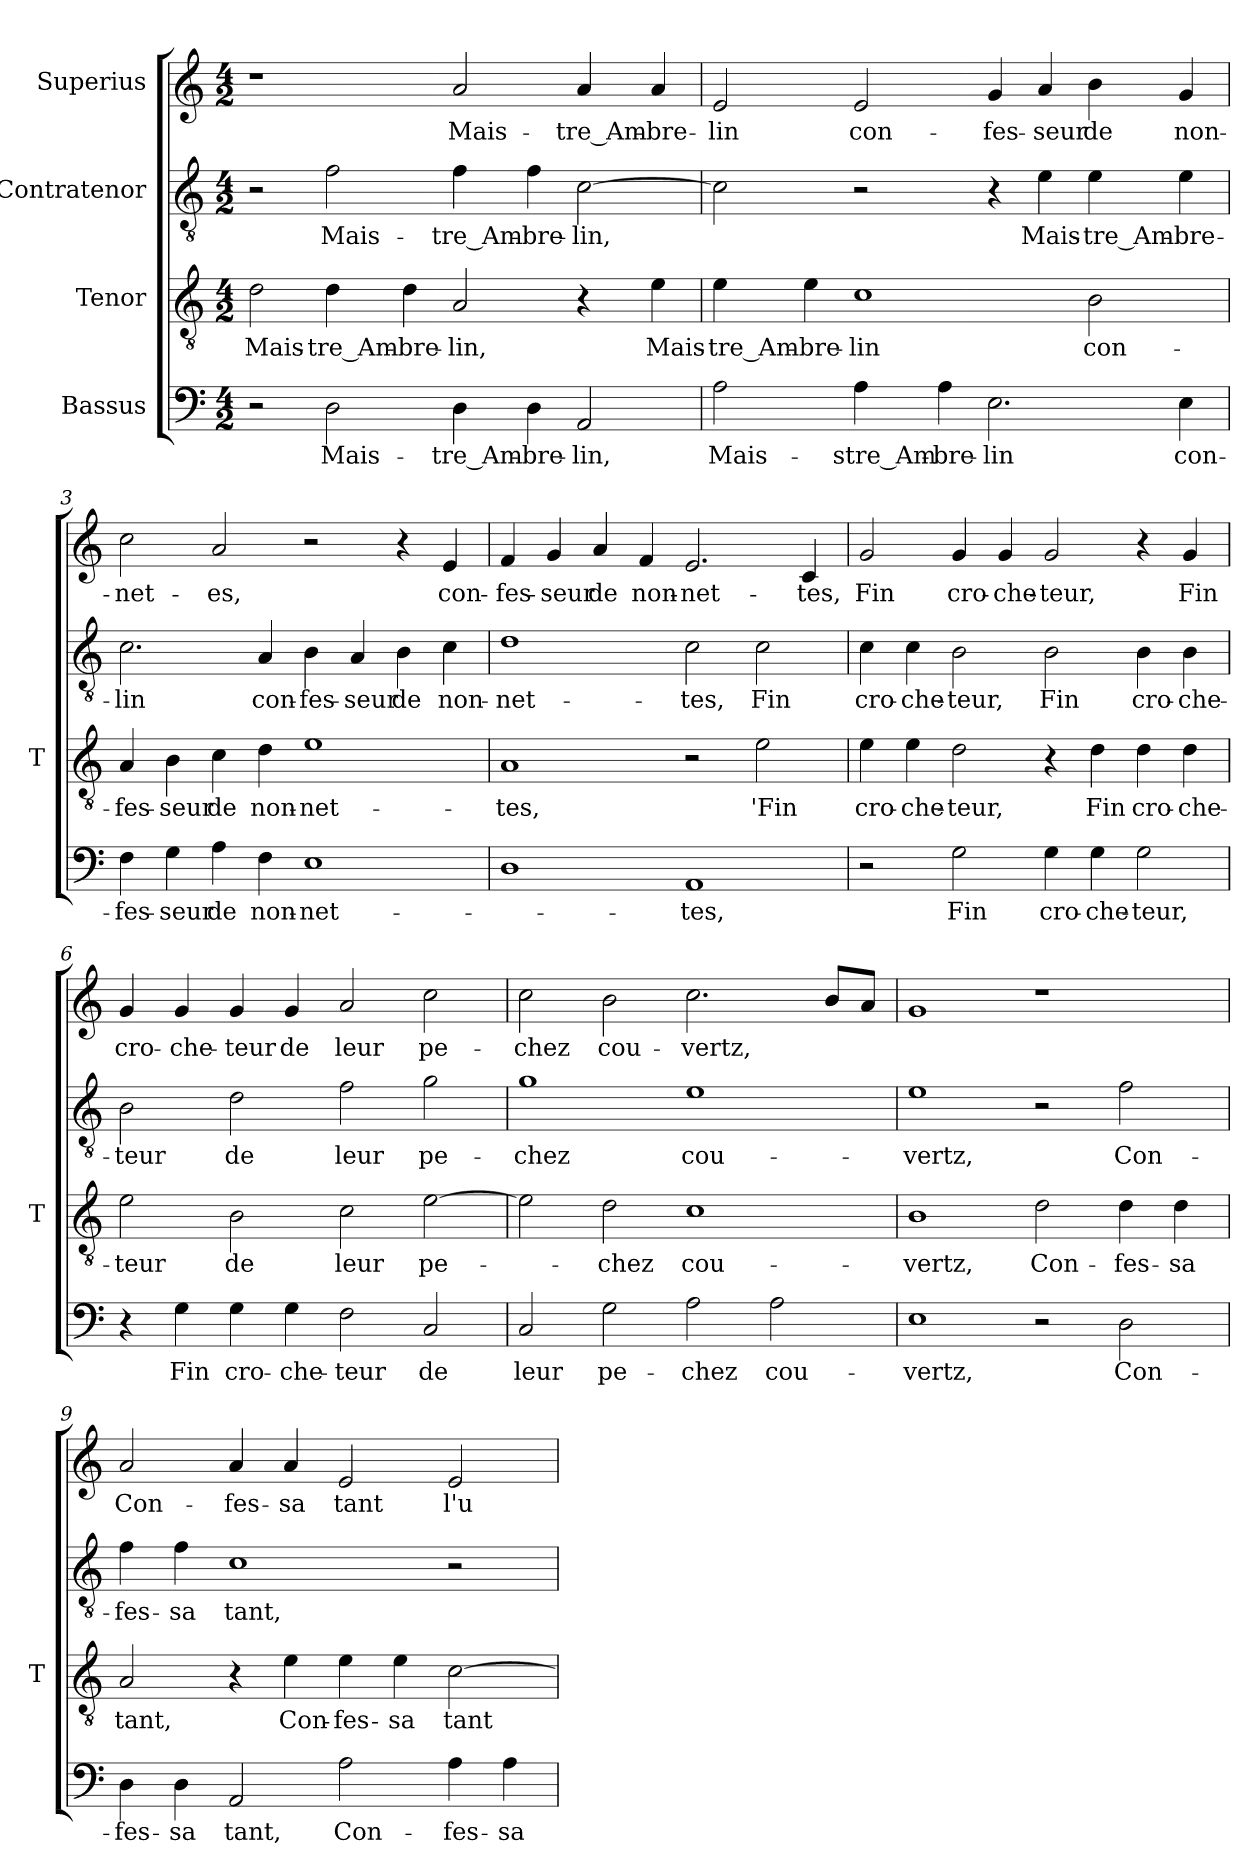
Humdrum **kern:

**kern	**text	**kern	**text	**kern	**text	**kern	**text
*part4	*part4	*part3	*part3	*part2	*part2	*part1	*part1
*staff4	*staff4	*staff3	*staff3	*staff2	*staff2	*staff1	*staff1
*I"Bassus	*	*I"Tenor	*	*I"Contratenor	*	*I"Superius	*
*	*	*I'T	*	*	*	*	*
*clefF4	*	*clefGv2	*	*clefGv2	*	*clefG2	*
*k[]	*	*k[]	*	*k[]	*	*k[]	*
*M4/2	*	*M4/2	*	*M4/2	*	*M4/2	*
=1	=1	=1	=1	=1	=1	=1	=1
2r	.	2d	Mais-	2r	.	1r	.
2D	Mais-	4d	tre_Am-	2f	Mais-	.	.
.	.	4d	bre-	.	.	.	.
4D	tre_Am-	2A	-lin,	4f	tre_Am-	2a	Mais-
4D	bre-	.	.	4f	bre-	.	.
2AA	-lin,	4r	.	[2c	-lin,	4a	tre_Am-
.	.	4e	Mais-	.	.	4a	bre-
=2	=2	=2	=2	=2	=2	=2	=2
2A	Mais-	4e	tre_Am-	2c]	.	2e	-lin
.	.	4e	bre-	.	.	.	.
4A	stre_Am-	1c	-lin	2r	.	2e	con-
4A	bre-	.	.	.	.	.	.
2.E	-lin	.	.	4r	.	4g	fes-
.	.	.	.	4e	Mais-	4a	-seur
.	.	2B	con-	4e	tre_Am-	4b	-de
4E	con-	.	.	4e	bre-	4g	non-
=3	=3	=3	=3	=3	=3	=3	=3
4F	fes-	4A	fes-	2.c	-lin	2cc	net-
4G	-seur	4B	-seur	.	.	.	.
4A	-de	4c	-de	.	.	2a	-es,
4F	non-	4d	non-	4A	con-	.	.
1E	net-	1e	net-	4B	fes-	2r	.
.	.	.	.	4A	-seur	.	.
.	.	.	.	4B	-de	4r	.
.	.	.	.	4c	non-	4e	con-
=4	=4	=4	=4	=4	=4	=4	=4
1D	.	1A	-tes,	1d	net-	4f	fes-
.	.	.	.	.	.	4g	-seur
.	.	.	.	.	.	4a	-de
.	.	.	.	.	.	4f	non-
1AA	-tes,	2r	.	2c	-tes,	2.e	net-
.	.	2e	-'Fin	2c	-Fin	.	.
.	.	.	.	.	.	4c	-tes,
=5	=5	=5	=5	=5	=5	=5	=5
2r	.	4e	cro-	4c	cro-	2g	-Fin
.	.	4e	che-	4c	che-	.	.
2G	-Fin	2d	-teur,	2B	-teur,	4g	cro-
.	.	.	.	.	.	4g	che-
4G	cro-	4r	.	2B	-Fin	2g	-teur,
4G	che-	4d	-Fin	.	.	.	.
2G	-teur,	4d	cro-	4B	cro-	4r	.
.	.	4d	che-	4B	che-	4g	-Fin
=6	=6	=6	=6	=6	=6	=6	=6
4r	.	2e	-teur	2B	-teur	4g	cro-
4G	-Fin	.	.	.	.	4g	che-
4G	cro-	2B	-de	2d	-de	4g	-teur
4G	che-	.	.	.	.	4g	-de
2F	-teur	2c	-leur	2f	-leur	2a	-leur
2C	-de	[2e	pe-	2g	pe-	2cc	pe-
=7	=7	=7	=7	=7	=7	=7	=7
2C	-leur	2e]	.	1g	-chez	2cc	-chez
2G	pe-	2d	-chez	.	.	2b	cou-
2A	-chez	1c	cou-	1e	cou-	2.cc	-vertz,
2A	cou-	.	.	.	.	.	.
.	.	.	.	.	.	8bL	.
.	.	.	.	.	.	8aJ	.
=8	=8	=8	=8	=8	=8	=8	=8
1E	-vertz,	1B	-vertz,	1e	-vertz,	1g	.
2r	.	2d	Con-	2r	.	1r	.
2D	Con-	4d	fes-	2f	Con-	.	.
.	.	4d	-sa	.	.	.	.
=9	=9	=9	=9	=9	=9	=9	=9
4D	fes-	2A	-tant,	4f	fes-	2a	Con-
4D	-sa	.	.	4f	-sa	.	.
2AA	-tant,	4r	.	1c	-tant,	4a	fes-
.	.	4e	Con-	.	.	4a	-sa
2A	Con-	4e	fes-	.	.	2e	-tant
.	.	4e	-sa	.	.	.	.
4A	fes-	[2c	-tant	2r	.	2e	l'u-
4A	-sa	.	.	.	.	.	.
=	=	=	=	=	=	=	=
*-	*-	*-	*-	*-	*-	*-	*-
